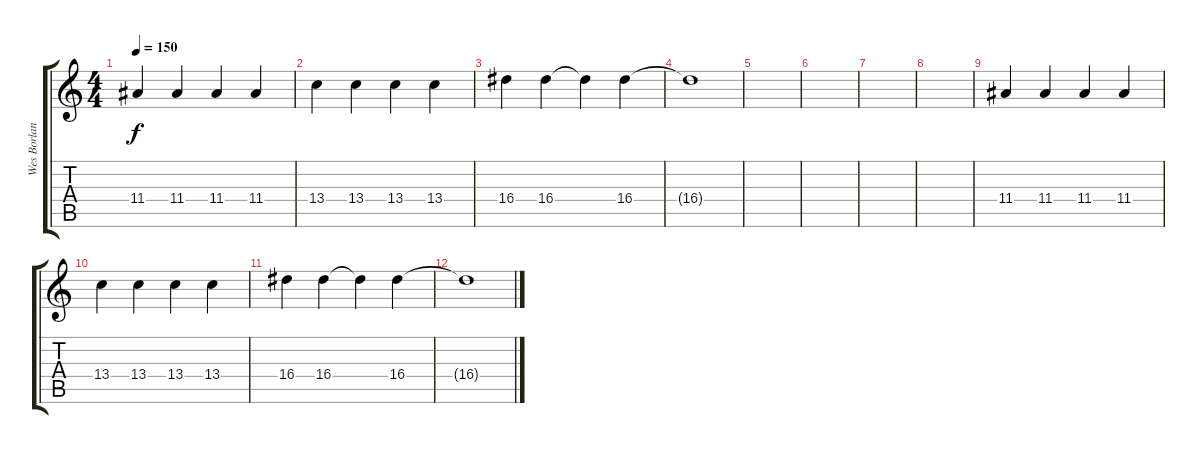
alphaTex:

\track ("Wes Borland (Distortion)" "Wes Borlan") {instrument overdrivenguitar}
\staff {score tabs}
\tuning (Db4 Ab3 E3 B2 Gb2 Db2) {hide}
\ts (4 4)
\tempo 150
\clef g2
\ks c
11.4.4{dy f} 11.4.4 11.4.4 11.4.4 |
13.4.4 13.4.4 13.4.4 13.4.4 |
16.4.4 16.4.4 16.4{t}.4 16.4.4 |
16.4{t}.1 |
|
|
|
|
11.4.4 11.4.4 11.4.4 11.4.4 |
13.4.4 13.4.4 13.4.4 13.4.4 |
16.4.4 16.4.4 16.4{t}.4 16.4.4 |
16.4{t}.1
